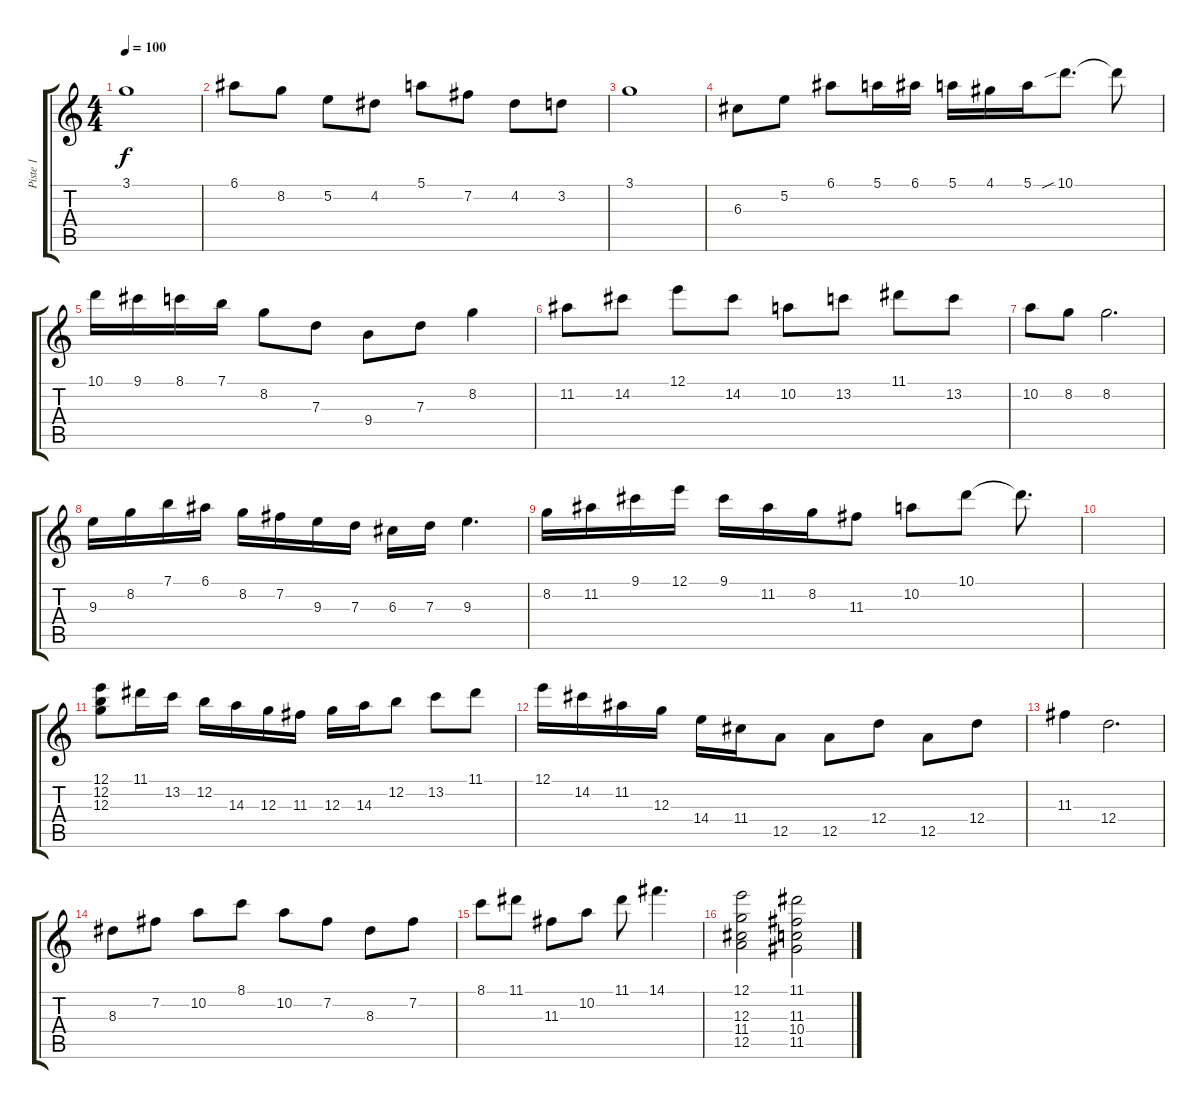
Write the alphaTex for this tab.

\track ("Piste 1" "Piste 1") {instrument acousticguitarsteel}
\staff {score tabs}
\tuning (E4 B3 G3 D3 A2 E2) {hide}
\ts (4 4)
\tempo 100
\clef g2
\ks c
3.1.1{dy f} |
6.1.8 8.2.8 5.2.8 4.2.8 5.1.8 7.2.8 4.2.8 3.2.8 |
3.1.1 |
6.3.8 5.2.8 6.1.8 5.1.16 6.1.16 5.1.16 4.1.16 5.1.16 10.1{sib}.8{d} 10.1{t}.8 |
10.1.16 9.1.16 8.1.16 7.1.16 8.2.8 7.3.8 9.4.8 7.3.8 8.2.4 |
11.2.8 14.2.8 12.1.8 14.2.8 10.2.8 13.2.8 11.1.8 13.2.8 |
10.2.8 8.2.8 8.2.2{d} |
9.3.16 8.2.16 7.1.16 6.1.16 8.2.16 7.2.16 9.3.16 7.3.16 6.3.16 7.3.16 9.3.4{d} |
8.2.16 11.2.16 9.1.16 12.1.16 9.1.16 11.2.16 8.2.16 11.3.8 10.2.8 10.1.8 10.1{t}.8{d} |
|
(12.1 12.2 12.3).8 11.1.16 13.2.16 12.2.16 14.3.16 12.3.16 11.3.16 12.3.16 14.3.16 12.2.8 13.2.8 11.1.8 |
12.1.16 14.2.16 11.2.16 12.3.16 14.4.16 11.4.16 12.5.8 12.5.8 12.4.8 12.5.8 12.4.8 |
11.3.4 12.4.2{d} |
8.3.8 7.2.8 10.2.8 8.1.8 10.2.8 7.2.8 8.3.8 7.2.8 |
8.1.8 11.1.8 11.3.8 10.2.8 11.1.8 14.1.4{d} |
(12.1 12.3 11.4 12.5).2 (11.1 11.3 10.4 11.5).2
